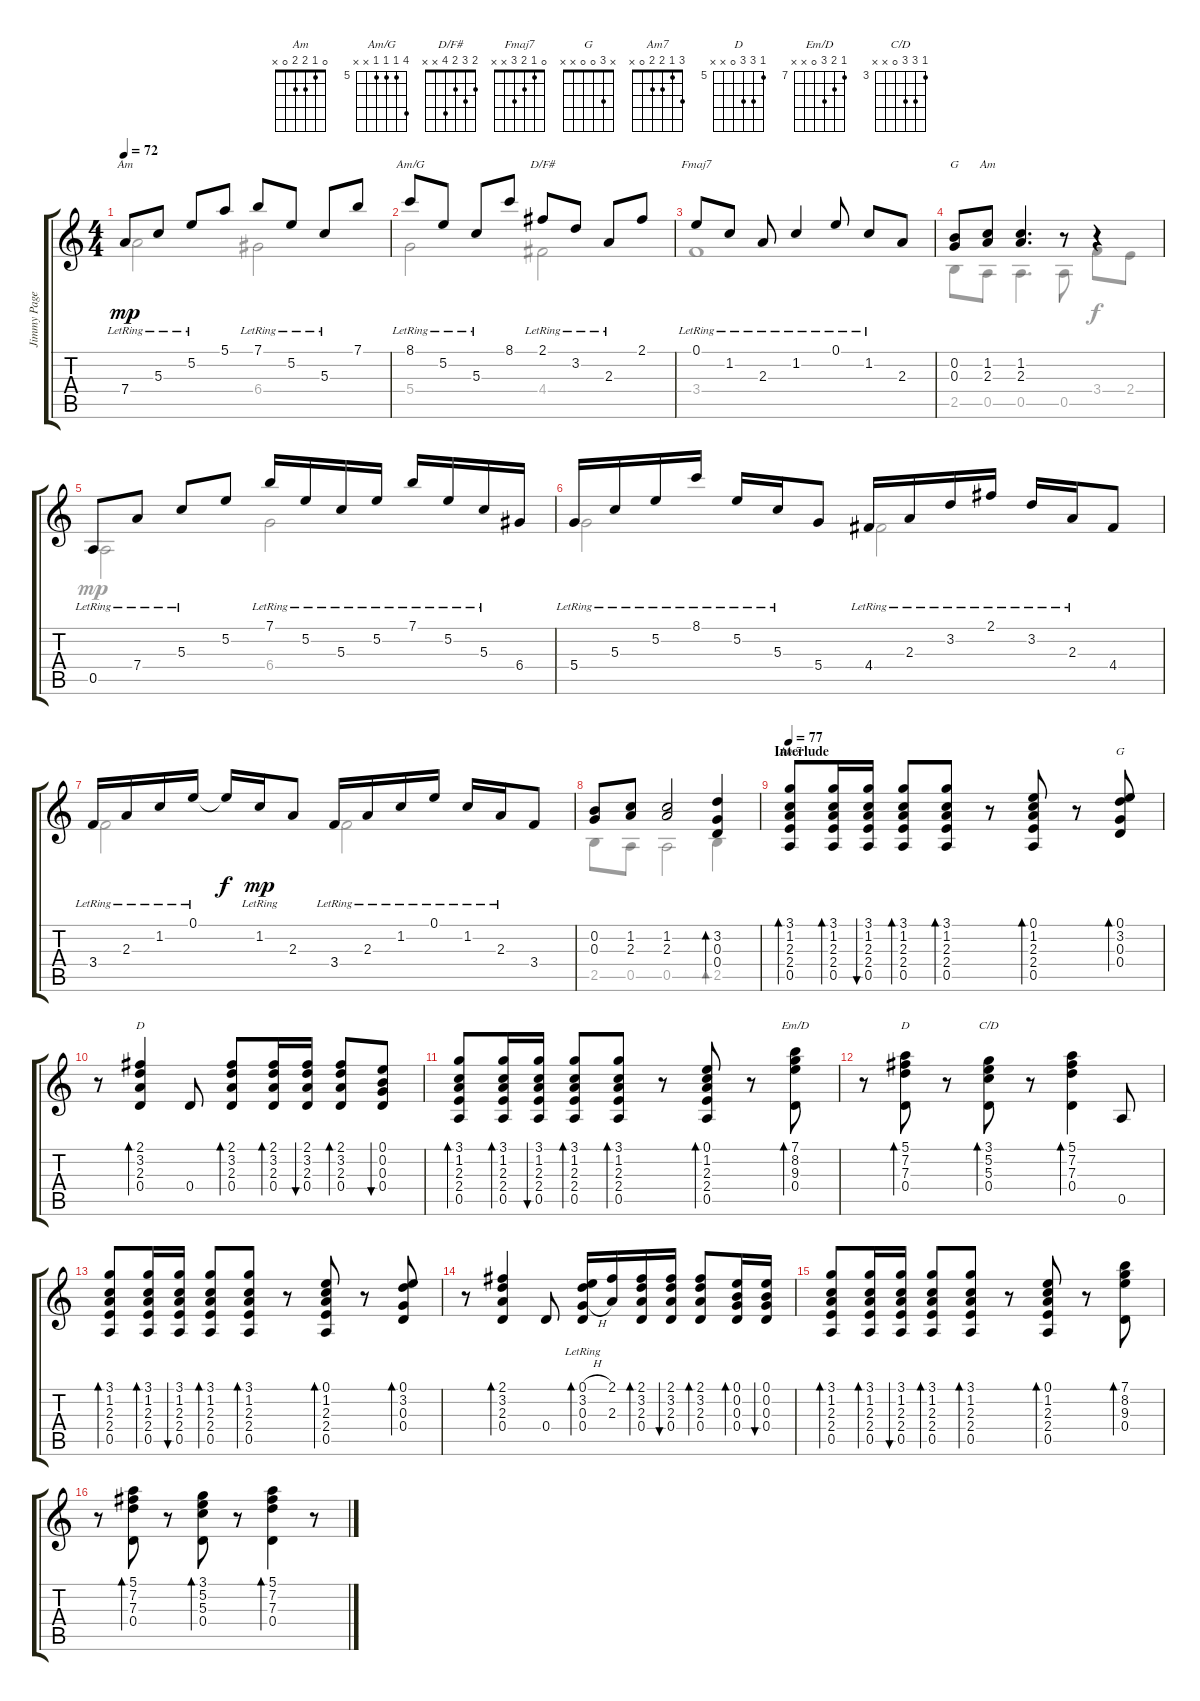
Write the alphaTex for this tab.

\track ("Jimmy Page - Acoustic Guitar" "Jimmy Page") {instrument acousticguitarsteel}
\staff {score tabs}
\tuning (E4 B3 G3 D3 A2 E2) {hide}
\chord ("Am" 5 5 5 7 x x) {firstfret 5}
\chord ("Am/G" 8 5 5 5 x x) {firstfret 5}
\chord ("D/F#" 2 3 2 4 x x)
\chord ("Fmaj7" 0 1 2 3 x x)
\chord ("G" 3 0 0 0 2 3)
\chord ("Am" 0 1 2 2 0 x)
\chord ("Am7" 3 1 2 2 0 x)
\chord ("G" x 3 0 0 x x)
\chord ("D" 2 3 2 0 x x)
\chord ("Em/D" 7 8 9 0 x x) {firstfret 7}
\chord ("D" 5 7 7 0 x x) {firstfret 5}
\chord ("C/D" 3 5 5 0 x x) {firstfret 3}
\voice
\ts (4 4)
\tempo 72
\clef g2
\ks c
7.4{lr}.8{ch "Am" dy mp} 5.3{lr}.8 5.2{lr}.8 5.1.8 7.1{lr}.8 5.2{lr}.8 5.3{lr}.8 7.1.8 |
8.1{lr}.8{ch "Am/G"} 5.2{lr}.8 5.3{lr}.8 8.1.8 2.1{lr}.8{ch "D/F#"} 3.2{lr}.8 2.3{lr}.8 2.1.8 |
0.1{lr}.8{ch "Fmaj7"} 1.2{lr}.8 2.3{lr}.8 1.2{lr}.4 0.1{lr}.8 1.2{lr}.8 2.3.8 |
(0.2 0.3).8{ch "G"} (1.2 2.3).8{ch "Am"} (1.2 2.3).4{d} r.8 r.4 |
0.5{lr}.8 7.4{lr}.8 5.3{lr}.8 5.2.8 7.1{lr}.16 5.2{lr}.16 5.3{lr}.16 5.2{lr}.16 7.1{lr}.16 5.2{lr}.16 5.3{lr}.16 6.4.16 |
5.4{lr}.16 5.3{lr}.16 5.2{lr}.16 8.1{lr}.16 5.2{lr}.16 5.3{lr}.16 5.4.8 4.4{lr}.16 2.3{lr}.16 3.2{lr}.16 2.1{lr}.16 3.2{lr}.16 2.3{lr}.16 4.4.8 |
3.4{lr}.16 2.3{lr}.16 1.2{lr}.16 0.1{lr}.16 0.1{t}.16{dy f} 1.2{lr}.16{dy mp} 2.3.8 3.4{lr}.16 2.3{lr}.16 1.2{lr}.16 0.1{lr}.16 1.2{lr}.16 2.3{lr}.16 3.4.8 |
(0.2 0.3).8 (1.2 2.3).8 (1.2 2.3).2 (3.2 0.3 0.4).4{bd 240} |
\section ("" "Interlude")
\tempo 77
(3.1 1.2 2.3 2.4 0.5).8{bd 30 ch "Am7"} (3.1 1.2 2.3 2.4 0.5).16{bd 30} (3.1 1.2 2.3 2.4 0.5).16{bu 30} (3.1 1.2 2.3 2.4 0.5).8{bd 30} (3.1 1.2 2.3 2.4 0.5).8{bd 30} r.8 (0.1 1.2 2.3 2.4 0.5).8{bd 30} r.8 (0.1 3.2 0.3 0.4).8{bd 30 ch "G"} |
r.8 (2.1 3.2 2.3 0.4).4{bd 30 ch "D"} 0.4.8 (2.1 3.2 2.3 0.4).8{bd 30} (2.1 3.2 2.3 0.4).16{bd 60} (2.1 3.2 2.3 0.4).16{bu 60} (2.1 3.2 2.3 0.4).8{bd 60} (0.1 0.2 0.3 0.4).8{bu 60} |
(3.1 1.2 2.3 2.4 0.5).8{bd 30} (3.1 1.2 2.3 2.4 0.5).16{bd 30} (3.1 1.2 2.3 2.4 0.5).16{bu 30} (3.1 1.2 2.3 2.4 0.5).8{bd 30} (3.1 1.2 2.3 2.4 0.5).8{bd 30} r.8 (0.1 1.2 2.3 2.4 0.5).8{bd 30} r.8 (7.1 8.2 9.3 0.4).8{bd 30 ch "Em/D"} |
r.8 (5.1 7.2 7.3 0.4).8{bd 30 ch "D"} r.8 (3.1 5.2 5.3 0.4).8{bd 30 ch "C/D"} r.8 (5.1 7.2 7.3 0.4).4{bd 30} 0.5.8 |
(3.1 1.2 2.3 2.4 0.5).8{bd 30} (3.1 1.2 2.3 2.4 0.5).16{bd 30} (3.1 1.2 2.3 2.4 0.5).16{bu 30} (3.1 1.2 2.3 2.4 0.5).8{bd 30} (3.1 1.2 2.3 2.4 0.5).8{bd 30} r.8 (0.1 1.2 2.3 2.4 0.5).8{bd 30} r.8 (0.1 3.2 0.3 0.4).8{bd 30} |
r.8 (2.1 3.2 2.3 0.4).4{bd 30} 0.4.8 (0.1{h} 3.2{lr} 0.3{h} 0.4{lr}).16{bd 30} (2.1 2.3).16 (2.1 3.2 2.3 0.4).16{bd 30} (2.1 3.2 2.3 0.4).16{bu 30} (2.1 3.2 2.3 0.4).8{bd 30} (0.1 0.2 0.3 0.4).16{bd 30} (0.1 0.2 0.3 0.4).16{bu 60} |
(3.1 1.2 2.3 2.4 0.5).8{bd 30} (3.1 1.2 2.3 2.4 0.5).16{bd 30} (3.1 1.2 2.3 2.4 0.5).16{bu 30} (3.1 1.2 2.3 2.4 0.5).8{bd 30} (3.1 1.2 2.3 2.4 0.5).8{bd 30} r.8 (0.1 1.2 2.3 2.4 0.5).8{bd 30} r.8 (7.1 8.2 9.3 0.4).8{bd 30} |
r.8 (5.1 7.2 7.3 0.4).8{bd 30} r.8 (3.1 5.2 5.3 0.4).8{bd 30} r.8 (5.1 7.2 7.3 0.4).4{bd 30} r.8
\voice
\clef g2
\ottava regular
\simile none
\ks c
7.4.2{dy mp} 6.4.2 |
5.4.2 4.4.2 |
3.4.1 |
2.5.8 0.5.8 0.5.4{d} 0.5.8 3.4.8{dy f} 2.4.8 |
0.5.2{dy mp} 6.4.2 |
5.4.2 4.4.2 |
3.4.2 3.4.2 |
2.5.8 0.5.8 0.5.2 2.5.4{bd 240} |
|
|
|
|
|
|
|
